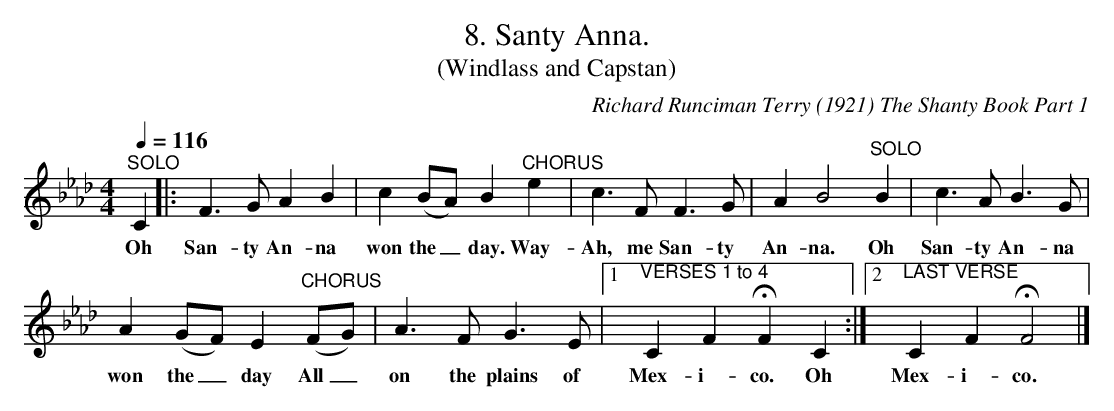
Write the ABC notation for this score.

X:1
T:8. Santy Anna.
T:(Windlass and Capstan)
C:Richard Runciman Terry (1921) The Shanty Book Part 1
L:1/8
Q:1/4=116
M:4/4
K:Ab
"^SOLO" C2 |: F3 G A2 B2 | c2 (BA) B2"^CHORUS" e2 | c3 F F3 G | A2 B4"^SOLO" B2 | c3 A B3 G |$
w: Oh|San- ty An- na|won the_ day. Way-|Ah, me San- ty|An- na. Oh|San- ty An- na|
A2 (GF) E2"^CHORUS" (FG) | A3 F G3 E |1"^VERSES 1 to 4" C2 F2 !fermata!F2 C2 :|2
w: won the_ day All_ |on the plains of|Mex- i- co. Oh|
"^LAST VERSE" C2 F2 !fermata!F4 |]
w: Mex- i- co.|
